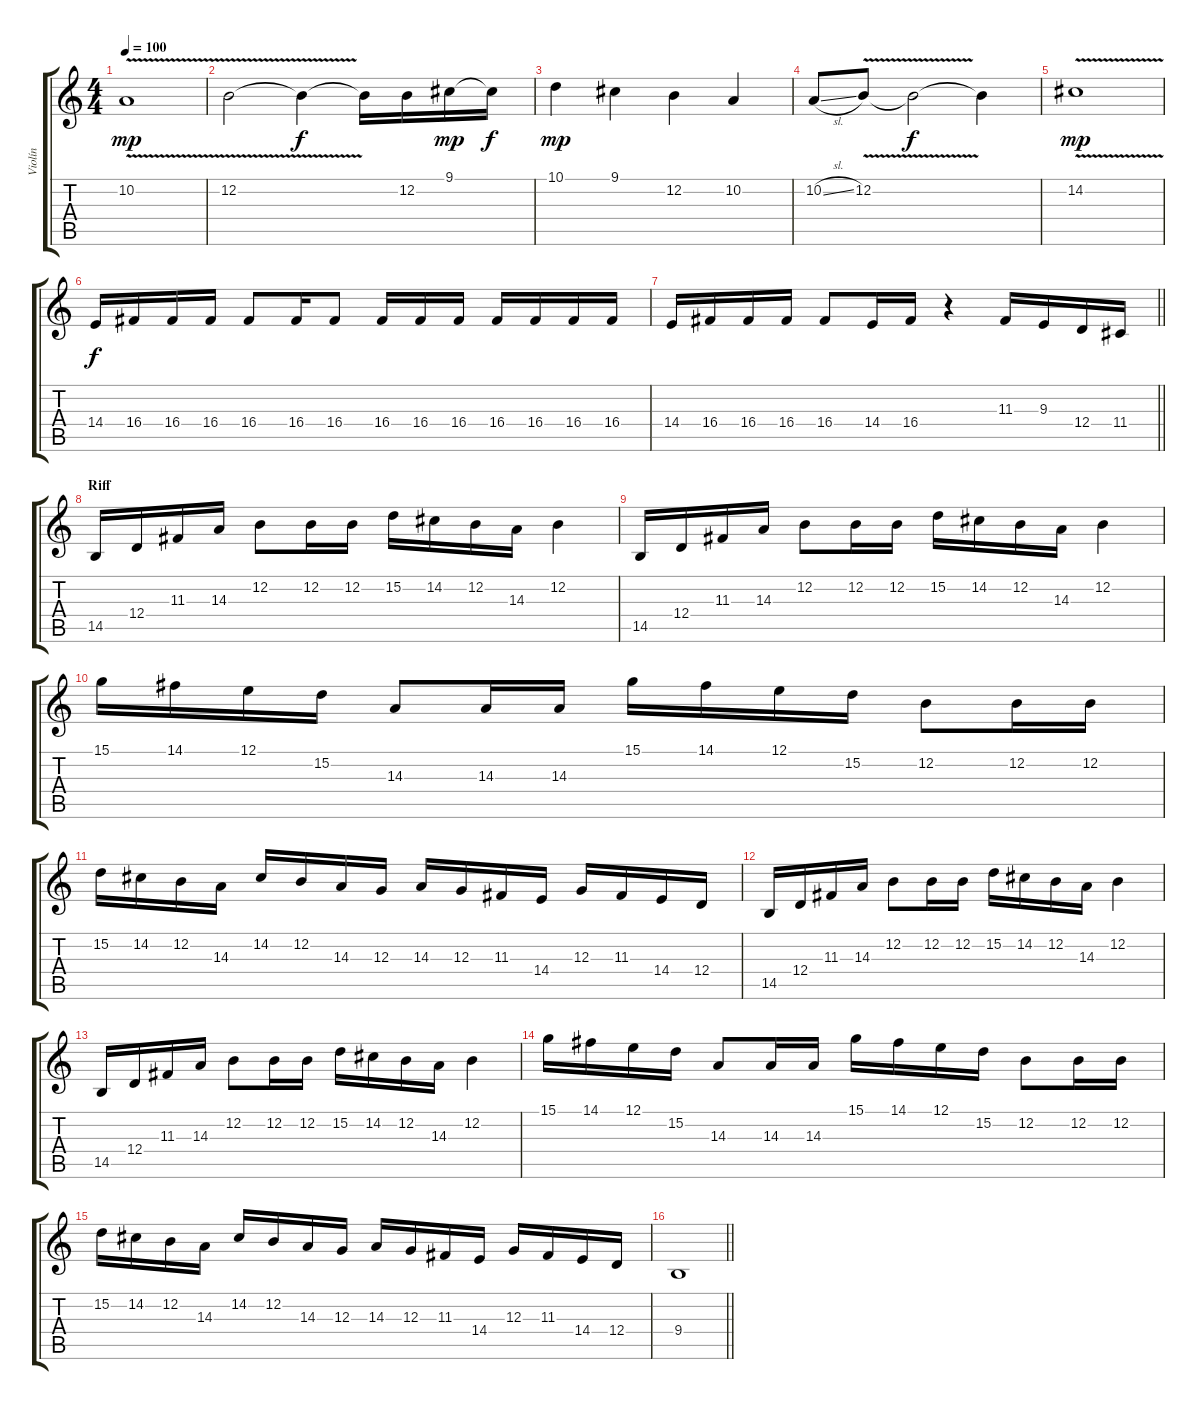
\track ("Violín" "Violín") {instrument violin}
\staff {score tabs}
\tuning (E4 B3 G3 D3 A2 E2) {hide}
\ts (4 4)
\tempo 100
\clef g2
\ks c
10.2{v}.1{dy mp} |
12.2{v}.2 12.2{t}.4{dy f} 12.2{t}.16 12.2.16 9.1.16{dy mp} 9.1{t}.16{dy f} |
10.1.4{dy mp} 9.1.4 12.2.4 10.2.4 |
10.2{sl}.8 12.2{v}.8 12.2{t}.2{dy f} 12.2{t}.4 |
14.2{v}.1{dy mp} |
14.4.16{dy f} 16.4.16 16.4.16 16.4.16 16.4.8 16.4.16 16.4.8 16.4.16 16.4.16 16.4.16 16.4.16 16.4.16 16.4.16 16.4.16 |
\barLineRight lightlight
14.4.16 16.4.16 16.4.16 16.4.16 16.4.8 14.4.16 16.4.16 r.4 11.3.16 9.3.16 12.4.16 11.4.16 |
\section ("" "Riff")
14.5.16 12.4.16 11.3.16 14.3.16 12.2.8 12.2.16 12.2.16 15.2.16 14.2.16 12.2.16 14.3.16 12.2.4 |
14.5.16 12.4.16 11.3.16 14.3.16 12.2.8 12.2.16 12.2.16 15.2.16 14.2.16 12.2.16 14.3.16 12.2.4 |
15.1.16 14.1.16 12.1.16 15.2.16 14.3.8 14.3.16 14.3.16 15.1.16 14.1.16 12.1.16 15.2.16 12.2.8 12.2.16 12.2.16 |
15.2.16 14.2.16 12.2.16 14.3.16 14.2.16 12.2.16 14.3.16 12.3.16 14.3.16 12.3.16 11.3.16 14.4.16 12.3.16 11.3.16 14.4.16 12.4.16 |
14.5.16 12.4.16 11.3.16 14.3.16 12.2.8 12.2.16 12.2.16 15.2.16 14.2.16 12.2.16 14.3.16 12.2.4 |
14.5.16 12.4.16 11.3.16 14.3.16 12.2.8 12.2.16 12.2.16 15.2.16 14.2.16 12.2.16 14.3.16 12.2.4 |
15.1.16 14.1.16 12.1.16 15.2.16 14.3.8 14.3.16 14.3.16 15.1.16 14.1.16 12.1.16 15.2.16 12.2.8 12.2.16 12.2.16 |
15.2.16 14.2.16 12.2.16 14.3.16 14.2.16 12.2.16 14.3.16 12.3.16 14.3.16 12.3.16 11.3.16 14.4.16 12.3.16 11.3.16 14.4.16 12.4.16 |
\barLineRight lightlight
9.4.1
